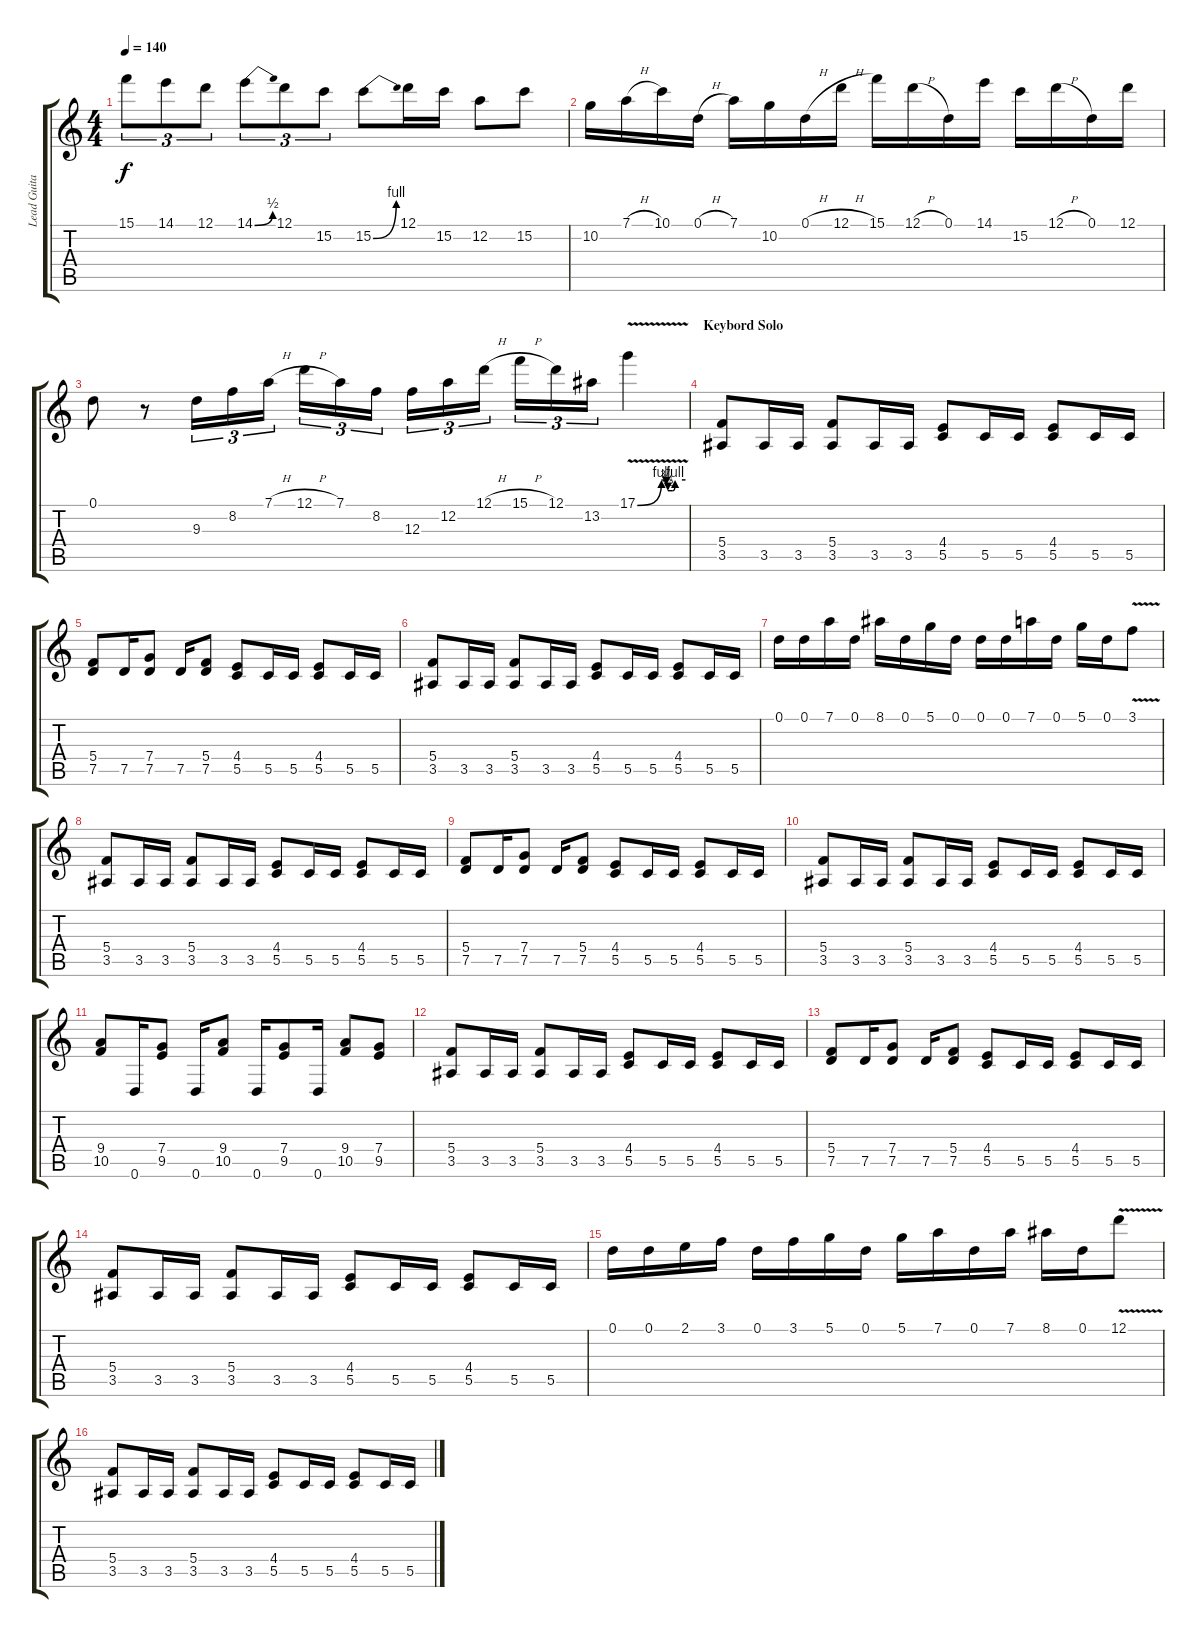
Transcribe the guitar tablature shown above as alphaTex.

\track ("Lead Guitar" "Lead Guita") {instrument distortionguitar}
\staff {score tabs}
\tuning (D4 A3 F3 C3 G2 D2) {hide}
\ts (4 4)
\tempo 140
\clef g2
\ks c
15.1.8{tu (3 2) dy f} 14.1.8{tu (3 2)} 12.1.8{tu (3 2)} 14.1{be (bend 0 0 60 2)}.8{tu (3 2)} 12.1.8{tu (3 2)} 15.2.8{tu (3 2)} 15.2{be (bend 0 0 60 4)}.8 12.1.16 15.2.16 12.2.8 15.2.8 |
10.2.16 7.1{h}.16 10.1.16 0.1{h}.16 7.1.16 10.2.16 0.1{h}.16 12.1{h}.16 15.1.16 12.1{h}.16 0.1.16 14.1.16 15.2.16 12.1{h}.16 0.1.16 12.1.16 |
0.1.8 r.8 9.3.16{tu (3 2)} 8.2.16{tu (3 2)} 7.1{h}.16{tu (3 2)} 12.1{h}.16{tu (3 2)} 7.1.16{tu (3 2)} 8.2.16{tu (3 2)} 12.3.16{tu (3 2)} 12.2.16{tu (3 2)} 12.1{h}.16{tu (3 2)} 15.1{h}.16{tu (3 2)} 12.1.16{tu (3 2)} 13.2.16{tu (3 2)} 17.1{be (custom 0 0 30 4 36 3 38 2 44 2 47 4 60 4) v}.4 |
\section ("" "Keybord Solo")
(5.4 3.5).8 3.5.16 3.5.16 (5.4 3.5).8 3.5.16 3.5.16 (4.4 5.5).8 5.5.16 5.5.16 (4.4 5.5).8 5.5.16 5.5.16 |
(5.4 7.5).8 7.5.16 (7.4 7.5).8 7.5.16 (5.4 7.5).8 (4.4 5.5).8 5.5.16 5.5.16 (4.4 5.5).8 5.5.16 5.5.16 |
(5.4 3.5).8 3.5.16 3.5.16 (5.4 3.5).8 3.5.16 3.5.16 (4.4 5.5).8 5.5.16 5.5.16 (4.4 5.5).8 5.5.16 5.5.16 |
0.1.16 0.1.16 7.1.16 0.1.16 8.1.16 0.1.16 5.1.16 0.1.16 0.1.16 0.1.16 7.1.16 0.1.16 5.1.16 0.1.16 3.1{v}.8 |
(5.4 3.5).8 3.5.16 3.5.16 (5.4 3.5).8 3.5.16 3.5.16 (4.4 5.5).8 5.5.16 5.5.16 (4.4 5.5).8 5.5.16 5.5.16 |
(5.4 7.5).8 7.5.16 (7.4 7.5).8 7.5.16 (5.4 7.5).8 (4.4 5.5).8 5.5.16 5.5.16 (4.4 5.5).8 5.5.16 5.5.16 |
(5.4 3.5).8 3.5.16 3.5.16 (5.4 3.5).8 3.5.16 3.5.16 (4.4 5.5).8 5.5.16 5.5.16 (4.4 5.5).8 5.5.16 5.5.16 |
(9.4 10.5).8 0.6.16 (7.4 9.5).8 0.6.16 (9.4 10.5).8 0.6.16 (7.4 9.5).8 0.6.16 (9.4 10.5).8 (7.4 9.5).8 |
(5.4 3.5).8 3.5.16 3.5.16 (5.4 3.5).8 3.5.16 3.5.16 (4.4 5.5).8 5.5.16 5.5.16 (4.4 5.5).8 5.5.16 5.5.16 |
(5.4 7.5).8 7.5.16 (7.4 7.5).8 7.5.16 (5.4 7.5).8 (4.4 5.5).8 5.5.16 5.5.16 (4.4 5.5).8 5.5.16 5.5.16 |
(5.4 3.5).8 3.5.16 3.5.16 (5.4 3.5).8 3.5.16 3.5.16 (4.4 5.5).8 5.5.16 5.5.16 (4.4 5.5).8 5.5.16 5.5.16 |
0.1.16 0.1.16 2.1.16 3.1.16 0.1.16 3.1.16 5.1.16 0.1.16 5.1.16 7.1.16 0.1.16 7.1.16 8.1.16 0.1.16 12.1{v}.8 |
(5.4 3.5).8 3.5.16 3.5.16 (5.4 3.5).8 3.5.16 3.5.16 (4.4 5.5).8 5.5.16 5.5.16 (4.4 5.5).8 5.5.16 5.5.16
